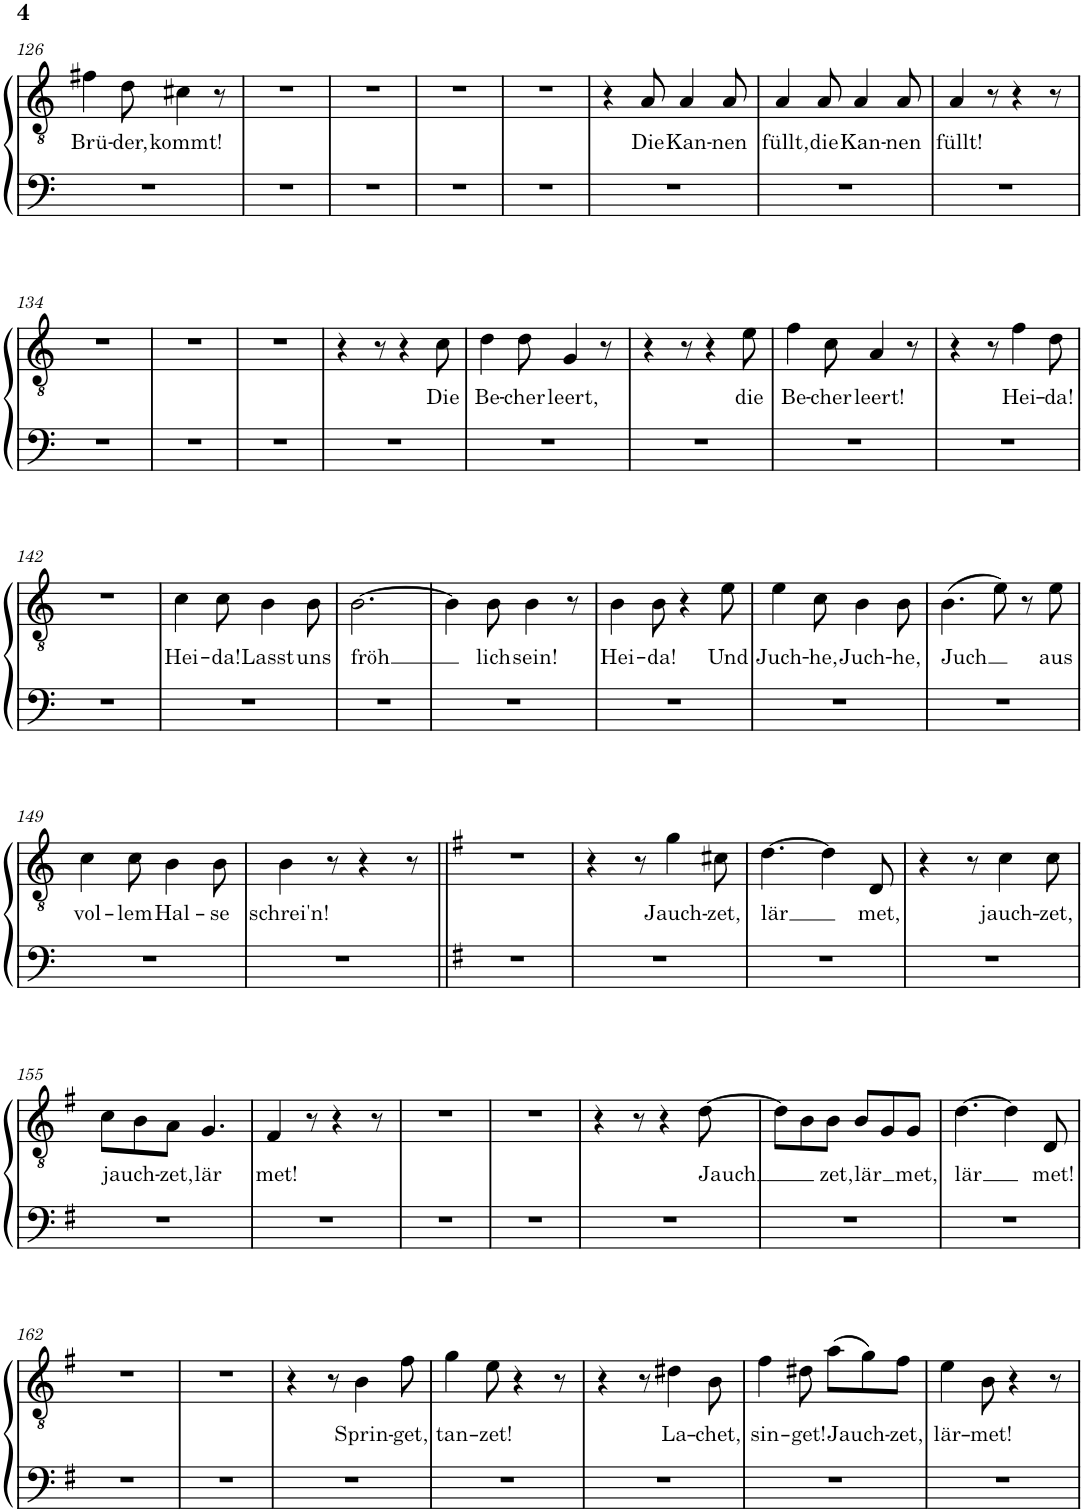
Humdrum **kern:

**kern	**kern	**text
*part1	*part1	*part1
*staff2	*staff1	*staff1
*I"Piano	*	*
*I'Pno.	*	*
!!LO:PB:g=z
*clefF4	*clefGv2	*
*k[]	*k[]	*
*M6/8	*M6/8	*
=126	=126	=126
!	!	!LO:LY:b
2.r	4f#X\	Brü-
!	!	!LO:LY:b
.	8d\	-der,
!	!	!LO:LY:b
.	4c#X\	kommt!
.	8r	.
=127	=127	=127
2.r	2.r	.
=128	=128	=128
2.r	2.r	.
=129	=129	=129
2.r	2.r	.
=130	=130	=130
2.r	2.r	.
=131	=131	=131
2.r	4r	.
!	!	!LO:LY:b
.	8A/	Die
!	!	!LO:LY:b
.	4A/	Kan-
!	!	!LO:LY:b
.	8A/	-nen
=132	=132	=132
!	!	!LO:LY:b
2.r	4A/	füllt,
!	!	!LO:LY:b
.	8A/	die
!	!	!LO:LY:b
.	4A/	Kan-
!	!	!LO:LY:b
.	8A/	-nen
=133	=133	=133
!	!	!LO:LY:b
2.r	4A/	füllt!
.	8r	.
.	4r	.
.	8r	.
!!LO:LB:g=z
=134	=134	=134
2.r	2.r	.
=135	=135	=135
2.r	2.r	.
=136	=136	=136
2.r	2.r	.
=137	=137	=137
2.r	4r	.
.	8r	.
.	4r	.
!	!	!LO:LY:b
.	8c\	Die
=138	=138	=138
!	!	!LO:LY:b
2.r	4d\	Be-
!	!	!LO:LY:b
.	8d\	-cher
!	!	!LO:LY:b
.	4G/	leert,
.	8r	.
=139	=139	=139
2.r	4r	.
.	8r	.
.	4r	.
!	!	!LO:LY:b
.	8e\	die
=140	=140	=140
!	!	!LO:LY:b
2.r	4f\	Be-
!	!	!LO:LY:b
.	8c\	-cher
!	!	!LO:LY:b
.	4A/	leert!
.	8r	.
=141	=141	=141
2.r	4r	.
.	8r	.
!	!	!LO:LY:b
.	4f\	Hei-
!	!	!LO:LY:b
.	8d\	-da!
!!LO:LB:g=z
=142	=142	=142
2.r	2.r	.
=143	=143	=143
!	!	!LO:LY:b
2.r	4c\	Hei-
!	!	!LO:LY:b
.	8c\	-da!
!	!	!LO:LY:b
.	4B\	Lasst
!	!	!LO:LY:b
.	8B\	uns
=144	=144	=144
!	!	!LO:LY:b
2.r	[2.B\	fröh
=145	=145	=145
2.r	4B\]	.
!	!	!LO:LY:b
.	8B\	lich
!	!	!LO:LY:b
.	4B\	sein!
.	8r	.
=146	=146	=146
!	!	!LO:LY:b
2.r	4B\	Hei-
!	!	!LO:LY:b
.	8B\	-da!
.	4r	.
!	!	!LO:LY:b
.	8e\	Und
=147	=147	=147
!	!	!LO:LY:b
2.r	4e\	Juch-
!	!	!LO:LY:b
.	8c\	-he,
!	!	!LO:LY:b
.	4B\	Juch-
!	!	!LO:LY:b
.	8B\	-he,
=148	=148	=148
!	!	!LO:LY:b
2.r	(4.B\	Juch
.	8e\)	.
.	8r	.
!	!	!LO:LY:b
.	8e\	aus
!!LO:LB:g=z
=149	=149	=149
!	!	!LO:LY:b
2.r	4c\	vol-
!	!	!LO:LY:b
.	8c\	-lem
!	!	!LO:LY:b
.	4B\	Hal-
!	!	!LO:LY:b
.	8B\	-se
=150	=150	=150
!	!	!LO:LY:b
2.r	4B\	schrei'n!
.	8r	.
.	4r	.
.	8r	.
=151||	=151||	=151||
*k[f#]	*k[f#]	*
2.r	2.r	.
=152	=152	=152
2.r	4r	.
.	8r	.
!	!	!LO:LY:b
.	4g\	Jauch-
!	!	!LO:LY:b
.	8c#X\	-zet,
=153	=153	=153
!	!	!LO:LY:b
2.r	[4.d\	-lär
.	4d\]	.
!	!	!LO:LY:b
.	8D/	met,
=154	=154	=154
2.r	4r	.
.	8r	.
!	!	!LO:LY:b
.	4c\	jauch-
!	!	!LO:LY:b
.	8c\	-zet,
!!LO:LB:g=z
=155	=155	=155
!	!	!LO:LY:b
2.r	8c\L	jauch-
.	8B\	.
!	!	!LO:LY:b
.	8A\J	zet,
!	!	!LO:LY:b
.	4.G/	-lär
=156	=156	=156
!	!	!LO:LY:b
2.r	4F#/	met!
.	8r	.
.	4r	.
.	8r	.
=157	=157	=157
2.r	2.r	.
=158	=158	=158
2.r	2.r	.
=159	=159	=159
2.r	4r	.
.	8r	.
.	4r	.
!	!	!LO:LY:b
.	[8d\	Jauch
=160	=160	=160
2.r	8d\L]	.
.	8B\	.
!	!	!LO:LY:b
.	8B\J	zet,
!	!	!LO:LY:b
.	8B/L	lär
.	8G/	.
!	!	!LO:LY:b
.	8G/J	met,
=161	=161	=161
!	!	!LO:LY:b
2.r	[4.d\	lär
.	4d\]	.
!	!	!LO:LY:b
.	8D/	met!
!!LO:LB:g=z
=162	=162	=162
2.r	2.r	.
=163	=163	=163
2.r	2.r	.
=164	=164	=164
2.r	4r	.
.	8r	.
!	!	!LO:LY:b
.	4B\	Sprin-
!	!	!LO:LY:b
.	8f#\	-get,
=165	=165	=165
!	!	!LO:LY:b
2.r	4g\	tan-
!	!	!LO:LY:b
.	8e\	-zet!
.	4r	.
.	8r	.
=166	=166	=166
2.r	4r	.
.	8r	.
!	!	!LO:LY:b
.	4d#X\	La-
!	!	!LO:LY:b
.	8B\	-chet,
=167	=167	=167
!	!	!LO:LY:b
2.r	4f#\	sin-
!	!	!LO:LY:b
.	8d#X\	-get!
!	!	!LO:LY:b
.	(8a\L	Jauch-
.	8g\)	.
!	!	!LO:LY:b
.	8f#\J	-zet,
=168	=168	=168
!	!	!LO:LY:b
2.r	4e\	lär-
!	!	!LO:LY:b
.	8B\	-met!
.	4r	.
.	8r	.
=	=	=
*-	*-	*-
